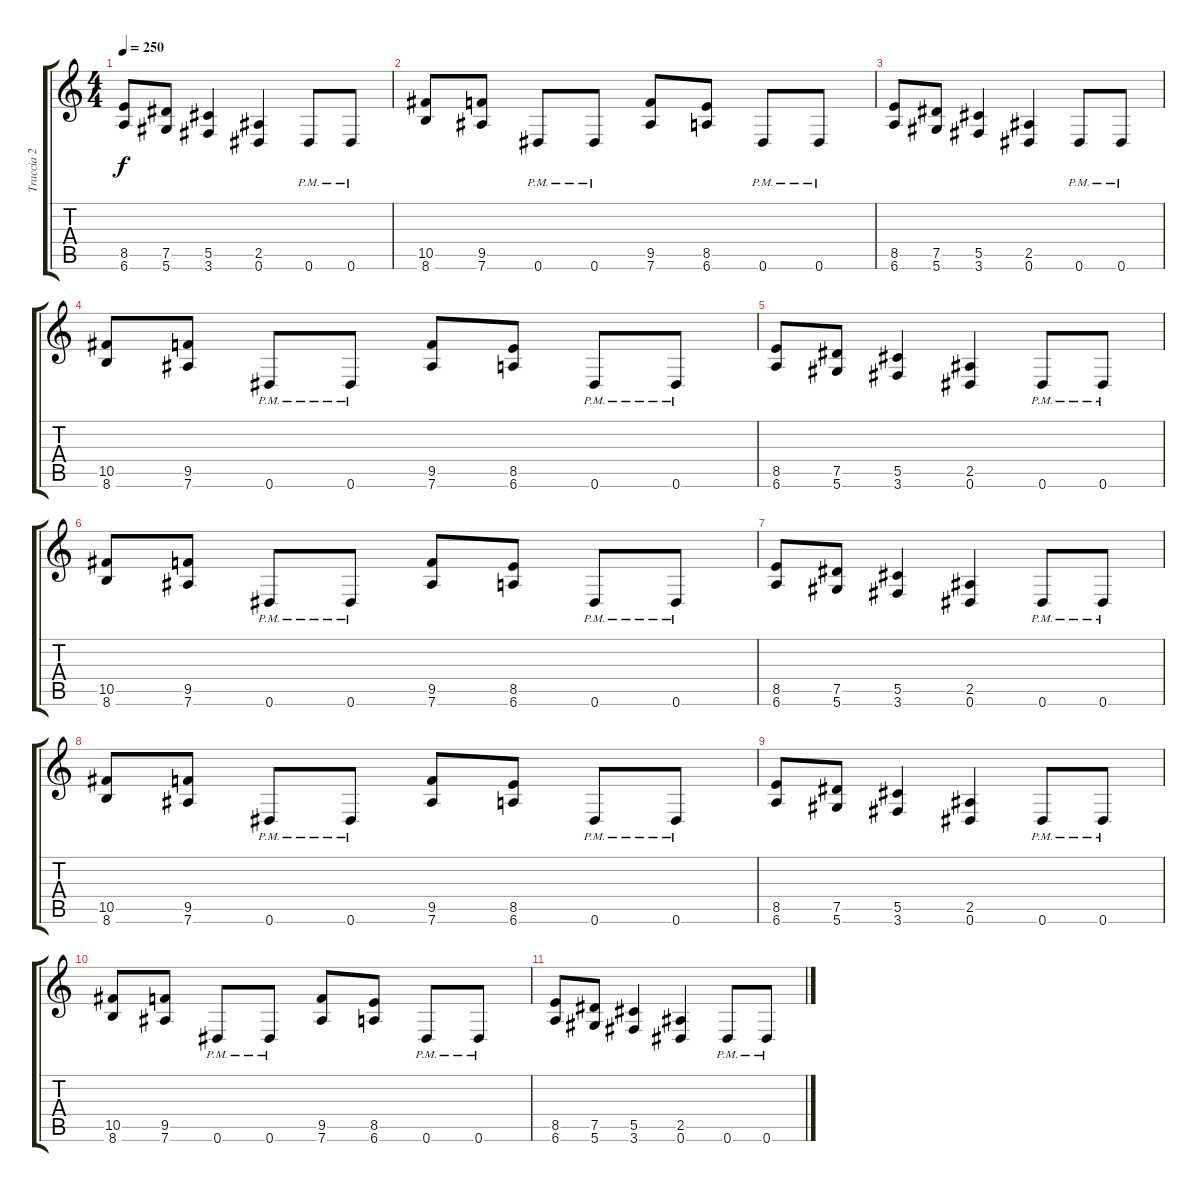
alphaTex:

\track ("Traccia 2" "Traccia 2") {instrument overdrivenguitar}
\staff {score tabs}
\tuning (Eb4 Bb3 Gb3 Db3 Ab2 Eb2) {hide}
\ts (4 4)
\tempo 250
\clef g2
\ks c
(8.5 6.6).8{dy f} (7.5 5.6).8 (5.5 3.6).4 (2.5 0.6).4 0.6{pm}.8 0.6{pm}.8 |
(10.5 8.6).8 (9.5 7.6).8 0.6{pm}.8 0.6{pm}.8 (9.5 7.6).8 (8.5 6.6).8 0.6{pm}.8 0.6{pm}.8 |
(8.5 6.6).8 (7.5 5.6).8 (5.5 3.6).4 (2.5 0.6).4 0.6{pm}.8 0.6{pm}.8 |
(10.5 8.6).8 (9.5 7.6).8 0.6{pm}.8 0.6{pm}.8 (9.5 7.6).8 (8.5 6.6).8 0.6{pm}.8 0.6{pm}.8 |
(8.5 6.6).8 (7.5 5.6).8 (5.5 3.6).4 (2.5 0.6).4 0.6{pm}.8 0.6{pm}.8 |
(10.5 8.6).8 (9.5 7.6).8 0.6{pm}.8 0.6{pm}.8 (9.5 7.6).8 (8.5 6.6).8 0.6{pm}.8 0.6{pm}.8 |
(8.5 6.6).8 (7.5 5.6).8 (5.5 3.6).4 (2.5 0.6).4 0.6{pm}.8 0.6{pm}.8 |
(10.5 8.6).8 (9.5 7.6).8 0.6{pm}.8 0.6{pm}.8 (9.5 7.6).8 (8.5 6.6).8 0.6{pm}.8 0.6{pm}.8 |
(8.5 6.6).8 (7.5 5.6).8 (5.5 3.6).4 (2.5 0.6).4 0.6{pm}.8 0.6{pm}.8 |
(10.5 8.6).8 (9.5 7.6).8 0.6{pm}.8 0.6{pm}.8 (9.5 7.6).8 (8.5 6.6).8 0.6{pm}.8 0.6{pm}.8 |
(8.5 6.6).8 (7.5 5.6).8 (5.5 3.6).4 (2.5 0.6).4 0.6{pm}.8 0.6{pm}.8
